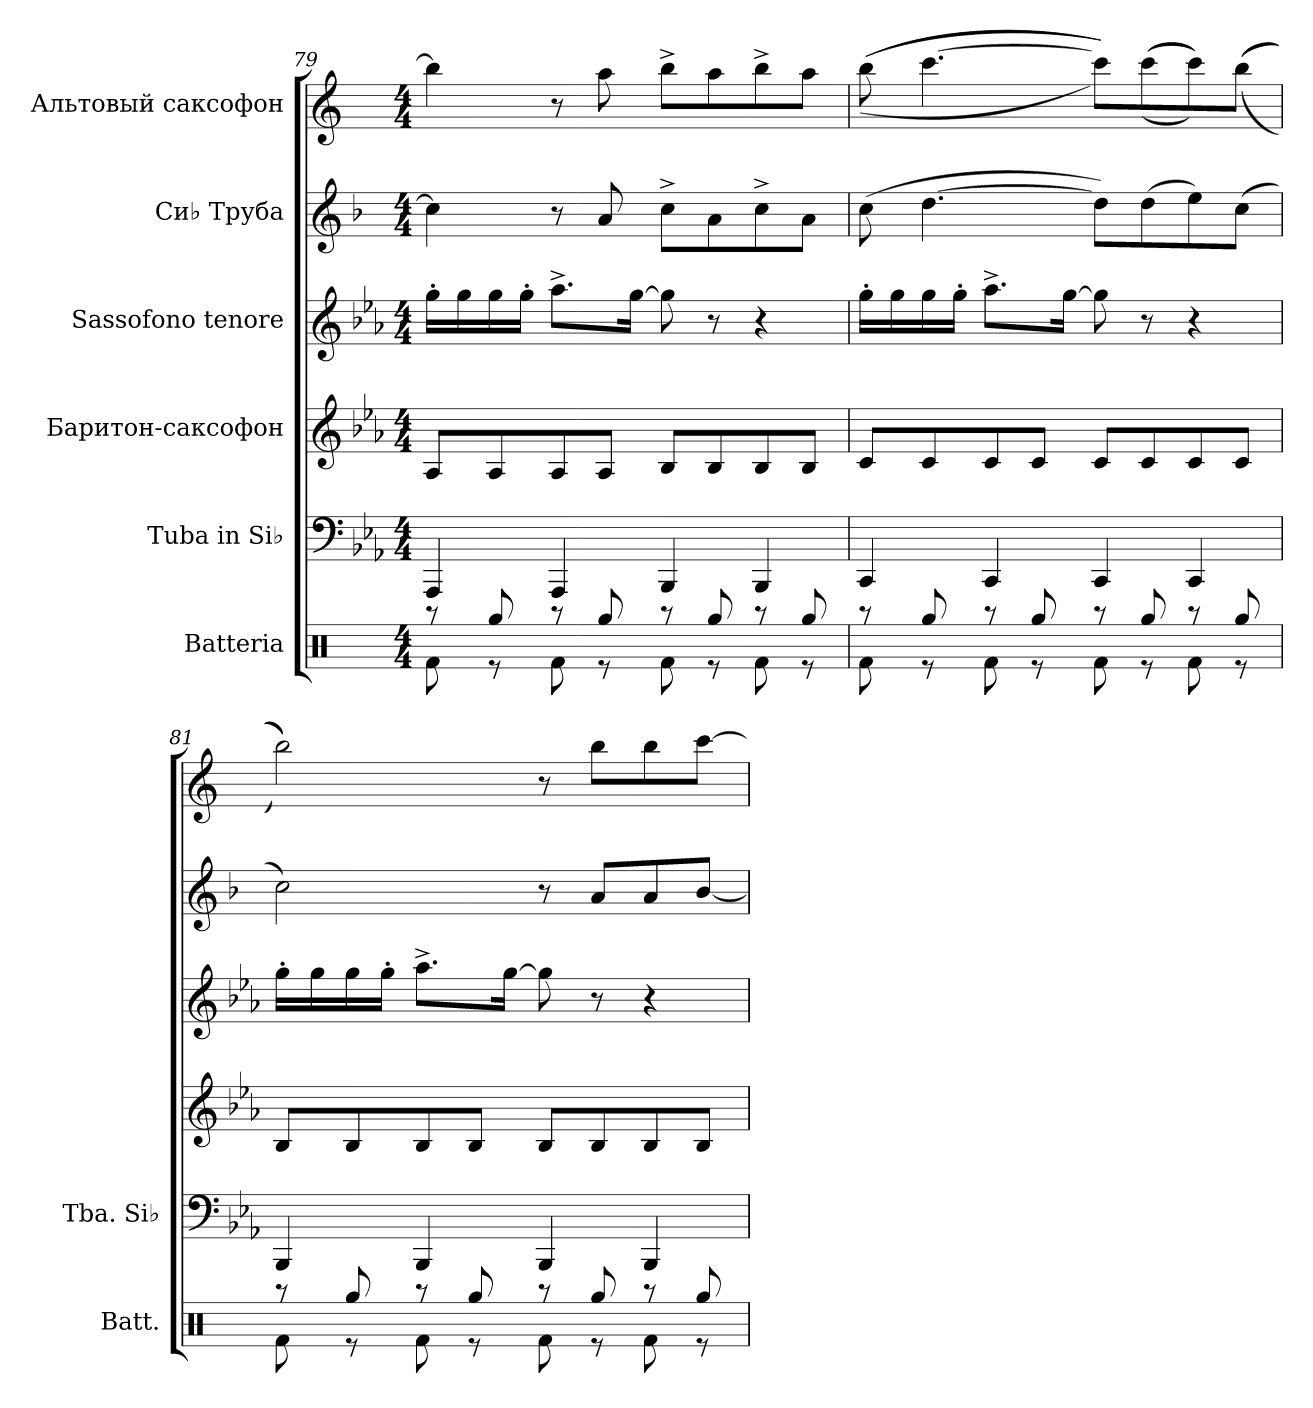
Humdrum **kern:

**kern	**kern	**kern	**kern	**kern	**kern
*part6	*part5	*part4	*part3	*part2	*part1
*staff6	*staff5	*staff4	*staff3	*staff2	*staff1
*I"Batteria	*I"Tuba in Si♭	*I"Баритон-саксофон	*I"Sassofono tenore	*I"Си♭ Труба	*I"Альтовый саксофон
*I'Batt.	*I'Tba. Si♭	*	*	*	*
*clefX	*clefF4	*clefG2	*clefG2	*clefG2	*clefG2
*	*	*ITrd12c21	*ITrd8c14	*ITrd1c2	*ITrd5c9
*k[]	*k[b-e-a-]	*k[b-e-a-]	*k[b-e-a-]	*k[b-e-a-]	*k[b-e-a-]
*M4/4	*M4/4	*M4/4	*M4/4	*M4/4	*M4/4
=79	=79	=79	=79	=79	=79
*^	*	*	*	*	*
8r	8Rf\	4AAA-/	8AA-/L	16g'\LL	4b-\]	4dd\]
.	.	.	.	16g\	.	.
8Rgg/	8r	.	8AA-/	16g\	.	.
.	.	.	.	16g'\JJ	.	.
8r	8Rf\	4AAA-/	8AA-/	8.a-^\L	8r	8r
8Rgg/	8r	.	8AA-/J	.	8g/	8cc\
.	.	.	.	[16g\Jk	.	.
8r	8Rf\	4BBB-/	8BB-/L	8g\]	8b-^\L	8dd^\L
8Rgg/	8r	.	8BB-/	8r	8g\	8cc\
8r	8Rf\	4BBB-/	8BB-/	4r	8b-^\	8dd^\
8Rgg/	8r	.	8BB-/J	.	8g\J	8cc\J
!!LO:LB:g=z
=80	=80	=80	=80	=80	=80	=80
8r	8Rf\	4CC/	8C/L	16g'\LL	(8b-\	(((8dd\
.	.	.	.	16g\	.	.
8Rgg/	8r	.	8C/	16g\	[4.cc\	[4.ee-\
.	.	.	.	16g'\JJ	.	.
8r	8Rf\	4CC/	8C/	8.a-^\L	.	.
8Rgg/	8r	.	8C/J	.	.	.
.	.	.	.	[16g\Jk	.	.
8r	8Rf\	4CC/	8C/L	8g\]	8cc\L])	8ee-\L])))
8Rgg/	8r	.	8C/	8r	(8cc\	(((8ee-\
8r	8Rf\	4CC/	8C/	4r	8dd\)	8ee-\)))
8Rgg/	8r	.	8C/J	.	(8b-\J	(((8dd\J
=81	=81	=81	=81	=81	=81	=81
8r	8Rf\	4BBB-/	8BB-/L	16g'\LL	2b-\)	2dd\)))
.	.	.	.	16g\	.	.
8Rgg/	8r	.	8BB-/	16g\	.	.
.	.	.	.	16g'\JJ	.	.
8r	8Rf\	4BBB-/	8BB-/	8.a-^\L	.	.
8Rgg/	8r	.	8BB-/J	.	.	.
.	.	.	.	[16g\Jk	.	.
8r	8Rf\	4BBB-/	8BB-/L	8g\]	8r	8r
8Rgg/	8r	.	8BB-/	8r	8g/L	8dd\L
8r	8Rf\	4BBB-/	8BB-/	4r	8g/	8dd\
8Rgg/	8r	.	8BB-/J	.	[8a-/J	[8ee-\J
*v	*v	*	*	*	*	*
=	=	=	=	=	=
*-	*-	*-	*-	*-	*-
